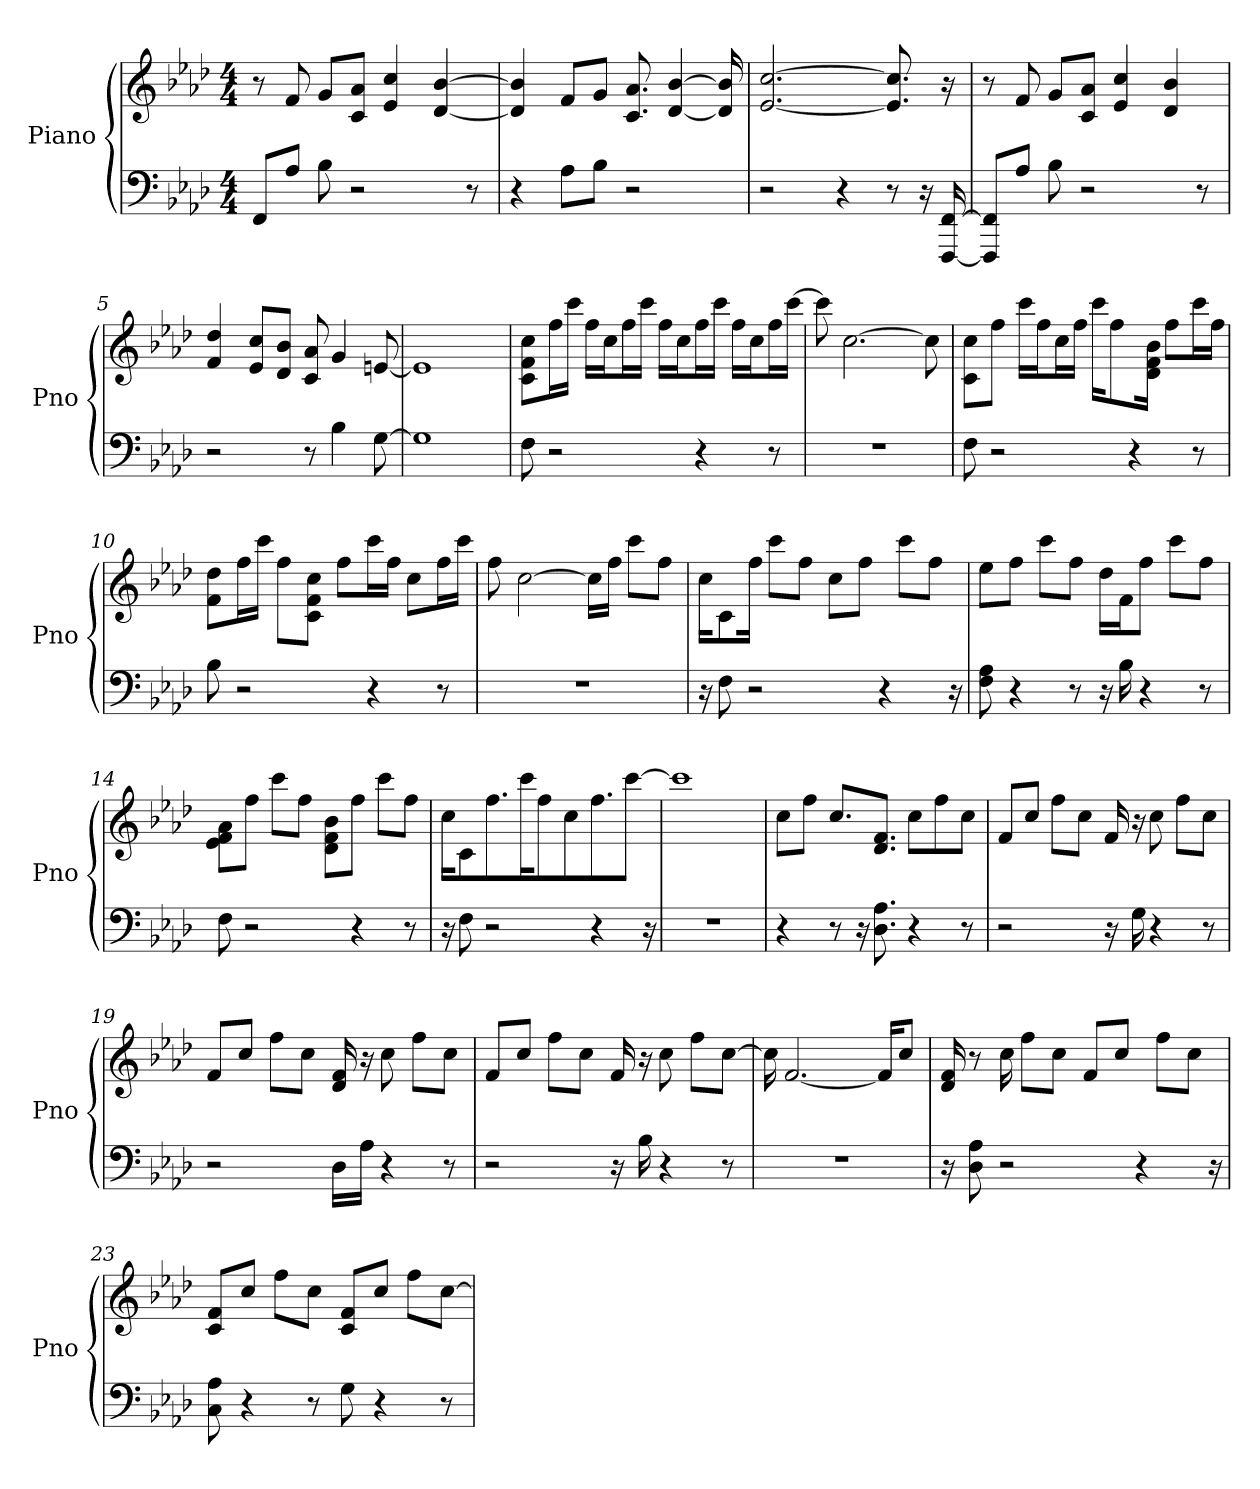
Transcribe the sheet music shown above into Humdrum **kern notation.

**kern	**kern
*part1	*part1
*staff2	*staff1
*I"Piano	*
*I'Pno	*
*clefF4	*clefG2
*k[b-e-a-d-]	*k[b-e-a-d-]
*A-:	*A-:
*M4/4	*M4/4
*MM56	*MM56
=1	=1
8FF/L	8r
8A-/J	8f
8B-	8g/L
2r	8a-/ 8c/J
.	4cc 4e-
.	[4b- [4d-
8r	.
=2	=2
4r	4b-] 4d-]
8A-\L	8f/L
8B-\J	8g/J
2r	8.c 8.a-
.	[4b- [4d-
.	16b-] 16d-]
=3	=3
2r	[2.cc [2.e-
4r	.
8r	8.cc] 8.e-]
16r	.
[16FF [16FFF	16r
=4	=4
8FF]/ 8FFF]/L	8r
8A-/J	8f
8B-	8g/L
2r	8a-/ 8c/J
.	4cc 4e-
.	4b- 4d-
8r	.
=5	=5
2r	4dd- 4f
.	8cc/ 8e-/L
.	8b-/ 8d-/J
8r	8a- 8c
4B-	4g
[8G	[8e
=6	=6
1G]	1e]
=7	=7
8F	8cc\ 8f\ 8c\L
2r	16ff\L
.	16ccc\JJ
.	16ff\LL
.	16cc\J
.	16ff\L
.	16ccc\JJ
.	16ff\LL
.	16cc\J
4r	16ff\L
.	16ccc\JJ
.	16ff\LL
.	16cc\J
8r	16ff\L
.	[16ccc\JJ
=8	=8
1r	8ccc]
.	[2.cc
.	8cc]
=9	=9
8F	8cc\ 8c\L
2r	8ff\J
.	16ccc\LL
.	16ff\J
.	16cc\L
.	16ff\JJ
.	16ccc\KL
.	8ff\
4r	.
.	16b-\ 16f\ 16d-\Jk
.	8ff\L
8r	16ccc\L
.	16ff\JJ
=10	=10
8B-	8dd-\ 8f\L
2r	16ff\L
.	16ccc\JJ
.	8ff\L
.	8cc\ 8c\ 8f\J
.	8ff\L
4r	16ccc\L
.	16ff\JJ
.	8cc\L
8r	16ff\L
.	16ccc\JJ
=11	=11
1r	8ff
.	[2cc
.	16cc\LL]
.	16ff\JJ
.	8ccc\L
.	8ff\J
=12	=12
16r	16cc\KL
8F	8c\
2r	16ff\Jk
.	8ccc\L
.	8ff\J
.	8cc\L
.	8ff\J
4r	.
.	8ccc\L
.	8ff\J
16r	.
=13	=13
8A- 8F	8ee-\L
4r	8ff\J
.	8ccc\L
8r	8ff\J
16r	16dd-\LL
16B-	16f\J
4r	8ff\J
.	8ccc\L
8r	8ff\J
=14	=14
8F	8a-\ 8e-\ 8f\L
2r	8ff\J
.	8ccc\L
.	8ff\J
.	8b-\ 8f\ 8d-\L
4r	8ff\J
.	8ccc\L
8r	8ff\J
=15	=15
16r	16cc\KL
8F	8c\
2r	8.ff\J
.	16ccc\KL
.	8ff\J
.	8cc\L
4r	8.ff\J
.	[8cccJ
16r	.
=16	=16
1r	1ccc]
=17	=17
4r	8cc\L
.	8ff\J
8r	8.cc/L
16r	.
8.D- 8.A-	8.f/ 8.d-/J
4r	8cc\L
.	8ff\
8r	8cc\J
=18	=18
2r	8f/L
.	8cc/J
.	8ff\L
.	8cc\J
16r	16f
16G	16r
4r	8cc
.	8ff\L
8r	8cc\J
=19	=19
2r	8f/L
.	8cc/J
.	8ff\L
.	8cc\J
16D-\LL	16f 16d-
16A-\JJ	16r
4r	8cc
.	8ff\L
8r	8cc\J
=20	=20
2r	8f/L
.	8cc/J
.	8ff\L
.	8cc\J
16r	16f
16B-	16r
4r	8cc
.	8ff\L
8r	[8cc\J
=21	=21
1r	16cc]
.	[2.f
.	16f/KL]
.	8cc/J
=22	=22
16r	16f 16d-
8D- 8A-	8r
2r	16cc
.	8ff\L
.	8cc\J
.	8f/L
.	8cc/J
4r	.
.	8ff\L
.	8cc\J
16r	.
=23	=23
8A- 8C	8f/ 8c/L
4r	8cc/J
.	8ff\L
8r	8cc\J
8G	8f/ 8c/L
4r	8cc/J
.	8ff\L
8r	[8cc\J
=	=
*-	*-
